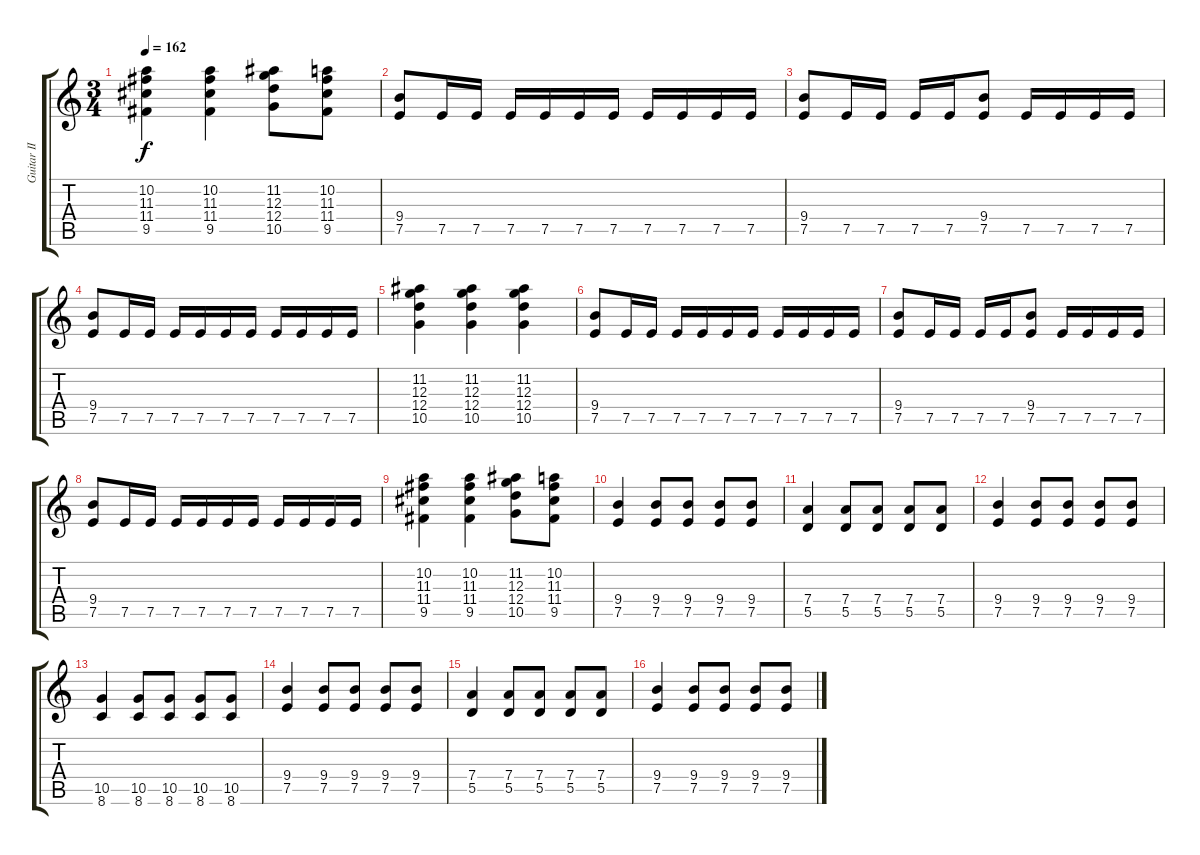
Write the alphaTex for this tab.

\track ("Guitar II" "Guitar II") {instrument distortionguitar}
\staff {score tabs}
\tuning (E4 B3 G3 D3 A2 E2) {hide}
\ts (3 4)
\tempo 162
\clef g2
\ks c
(10.2 11.3 11.4 9.5).4{dy f} (10.2 11.3 11.4 9.5).4 (11.2 12.3 12.4 10.5).8 (10.2 11.3 11.4 9.5).8 |
(9.4 7.5).8 7.5.16 7.5.16 7.5.16 7.5.16 7.5.16 7.5.16 7.5.16 7.5.16 7.5.16 7.5.16 |
(9.4 7.5).8 7.5.16 7.5.16 7.5.16 7.5.16 (9.4 7.5).8 7.5.16 7.5.16 7.5.16 7.5.16 |
(9.4 7.5).8 7.5.16 7.5.16 7.5.16 7.5.16 7.5.16 7.5.16 7.5.16 7.5.16 7.5.16 7.5.16 |
(11.2 12.3 12.4 10.5).4 (11.2 12.3 12.4 10.5).4 (11.2 12.3 12.4 10.5).4 |
(9.4 7.5).8 7.5.16 7.5.16 7.5.16 7.5.16 7.5.16 7.5.16 7.5.16 7.5.16 7.5.16 7.5.16 |
(9.4 7.5).8 7.5.16 7.5.16 7.5.16 7.5.16 (9.4 7.5).8 7.5.16 7.5.16 7.5.16 7.5.16 |
(9.4 7.5).8 7.5.16 7.5.16 7.5.16 7.5.16 7.5.16 7.5.16 7.5.16 7.5.16 7.5.16 7.5.16 |
(10.2 11.3 11.4 9.5).4 (10.2 11.3 11.4 9.5).4 (11.2 12.3 12.4 10.5).8 (10.2 11.3 11.4 9.5).8 |
(9.4 7.5).4 (9.4 7.5).8 (9.4 7.5).8 (9.4 7.5).8 (9.4 7.5).8 |
(7.4 5.5).4 (7.4 5.5).8 (7.4 5.5).8 (7.4 5.5).8 (7.4 5.5).8 |
(9.4 7.5).4 (9.4 7.5).8 (9.4 7.5).8 (9.4 7.5).8 (9.4 7.5).8 |
(10.5 8.6).4 (10.5 8.6).8 (10.5 8.6).8 (10.5 8.6).8 (10.5 8.6).8 |
(9.4 7.5).4 (9.4 7.5).8 (9.4 7.5).8 (9.4 7.5).8 (9.4 7.5).8 |
(7.4 5.5).4 (7.4 5.5).8 (7.4 5.5).8 (7.4 5.5).8 (7.4 5.5).8 |
(9.4 7.5).4 (9.4 7.5).8 (9.4 7.5).8 (9.4 7.5).8 (9.4 7.5).8
